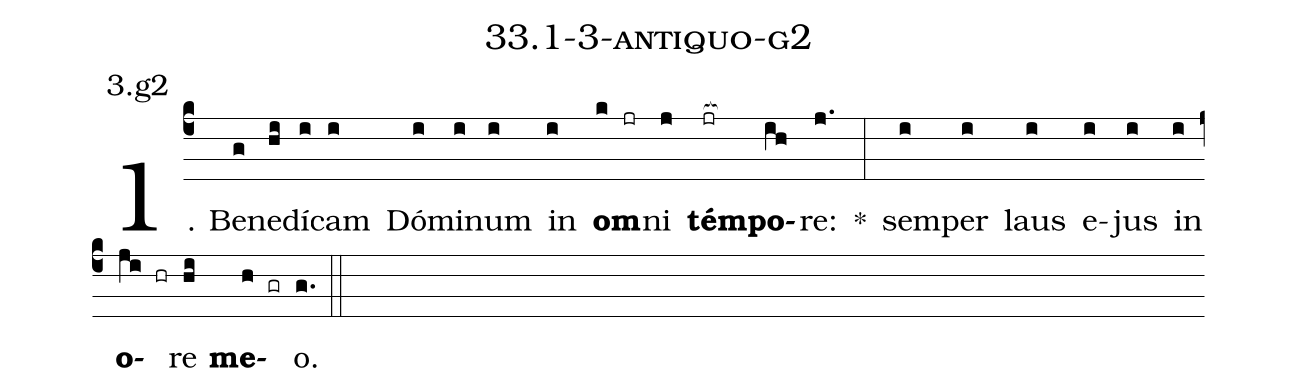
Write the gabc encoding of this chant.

name: 33.1-3-antiquo-g2;
annotation: 3.g2;
%%
(c4)1. Be(g)ne(hi)dí(i)cam(i) Dó(i)mi(i)num(i) in(i) <b>om</b>(k jr)ni(j) <b>tém</b>(jr[ocb:1{])<b>po</b>(ih[ocb:0}])re:(j.) *(:) sem(i)per(i) laus(i) e(i)jus(i) in(i) <b>o</b>(ji hr)re(hi) <b>me</b>(h gr)o.(g.) (::)
